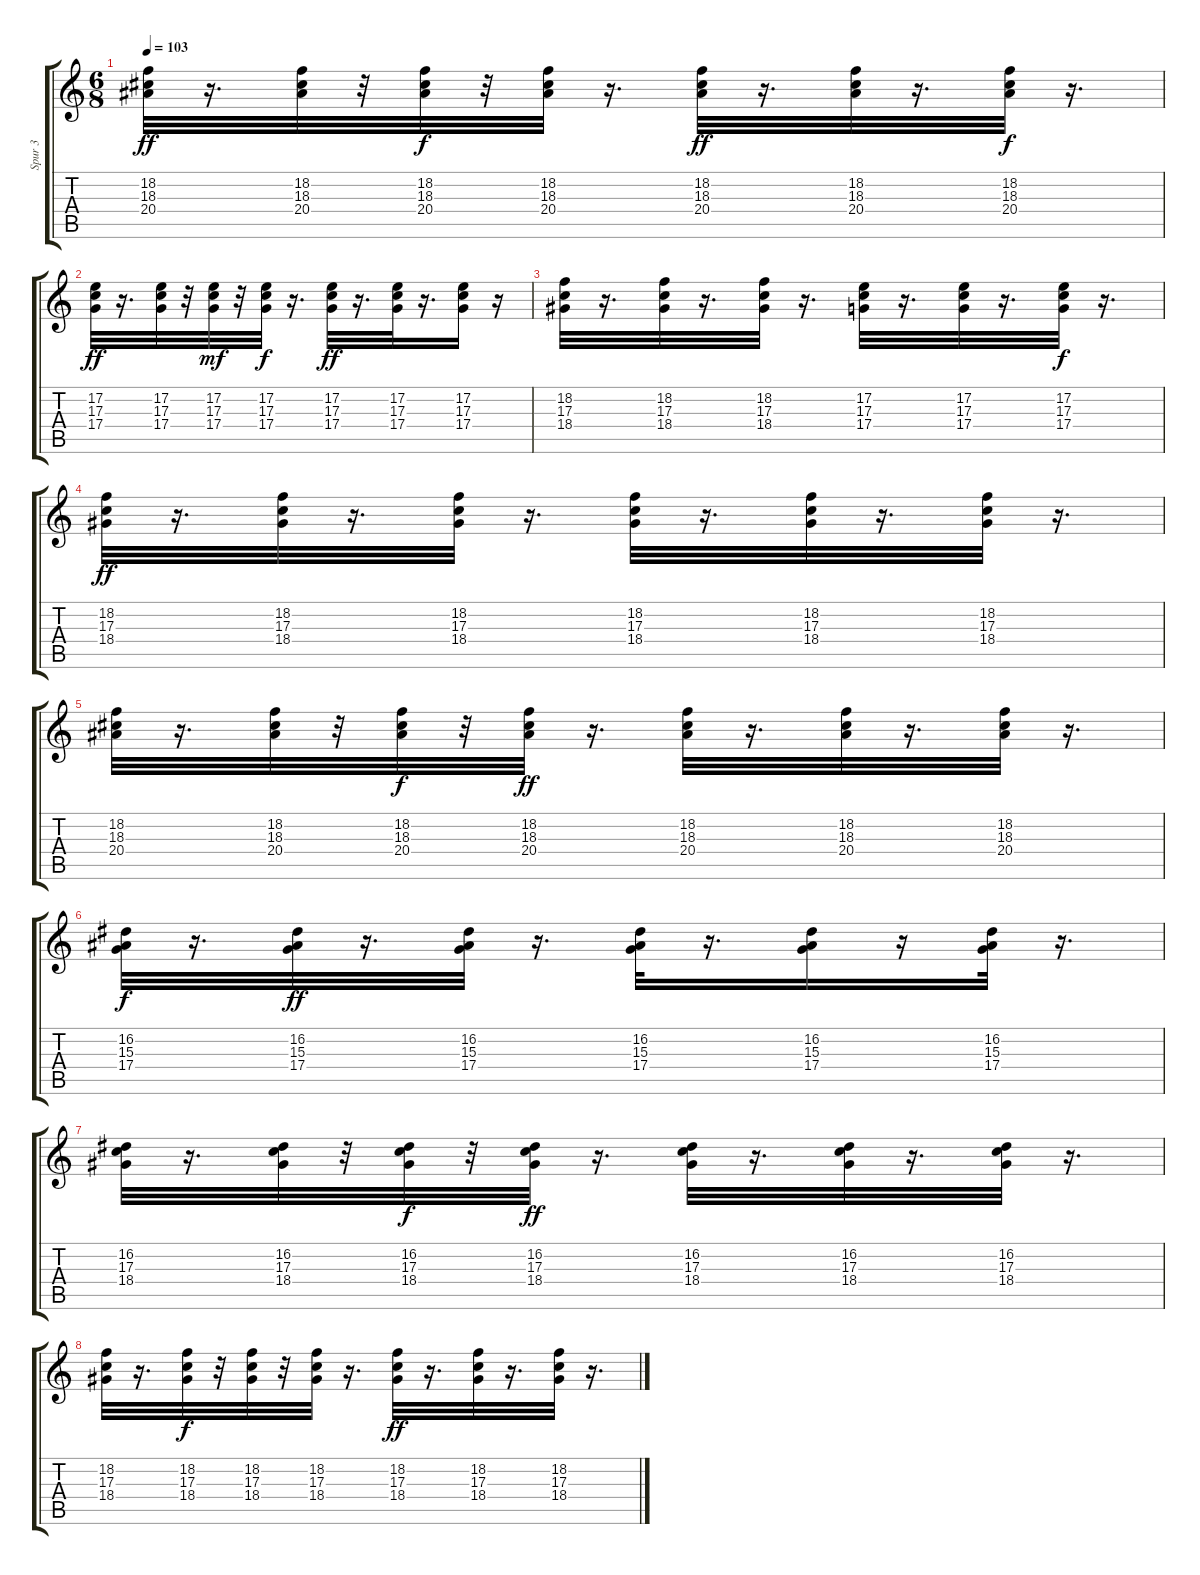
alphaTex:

\track ("Spur 3" "Spur 3") {instrument acousticgrandpiano}
\staff {score tabs}
\tuning (E4 B3 G3 D3 A2 E2) {hide}
\ts (6 8)
\tempo 103
\clef g2
\ks c
(18.2 18.3 20.4).32{dy ff} r.16{d} (18.2 18.3 20.4).32 r.32 (18.2 18.3 20.4).32{dy f} r.32 (18.2 18.3 20.4).32 r.16{d} (18.2 18.3 20.4).32{dy ff} r.16{d} (18.2 18.3 20.4).32 r.16{d} (18.2 18.3 20.4).32{dy f} r.16{d} |
(17.2 17.3 17.4).32{dy ff} r.16{d} (17.2 17.3 17.4).32 r.32 (17.2 17.3 17.4).32{dy mf} r.32 (17.2 17.3 17.4).32{dy f} r.16{d} (17.2 17.3 17.4).32{dy ff} r.16{d} (17.2 17.3 17.4).32 r.16{d} (17.2 17.3 17.4).16 r.16 |
(18.2 17.3 18.4).32 r.16{d} (18.2 17.3 18.4).32 r.16{d} (18.2 17.3 18.4).32 r.16{d} (17.2 17.3 17.4).32 r.16{d} (17.2 17.3 17.4).32 r.16{d} (17.2 17.3 17.4).32{dy f} r.16{d} |
(18.2 17.3 18.4).32{dy ff} r.16{d} (18.2 17.3 18.4).32 r.16{d} (18.2 17.3 18.4).32 r.16{d} (18.2 17.3 18.4).32 r.16{d} (18.2 17.3 18.4).32 r.16{d} (18.2 17.3 18.4).32 r.16{d} |
(18.2 18.3 20.4).32 r.16{d} (18.2 18.3 20.4).32 r.32 (18.2 18.3 20.4).32{dy f} r.32 (18.2 18.3 20.4).32{dy ff} r.16{d} (18.2 18.3 20.4).32 r.16{d} (18.2 18.3 20.4).32 r.16{d} (18.2 18.3 20.4).32 r.16{d} |
(16.2 15.3 17.4).32{dy f} r.16{d} (16.2 15.3 17.4).32{dy ff} r.16{d} (16.2 15.3 17.4).32 r.16{d} (16.2 15.3 17.4).32 r.16{d} (16.2 15.3 17.4).16 r.16 (16.2 15.3 17.4).32 r.16{d} |
(16.2 17.3 18.4).32 r.16{d} (16.2 17.3 18.4).32 r.32 (16.2 17.3 18.4).32{dy f} r.32 (16.2 17.3 18.4).32{dy ff} r.16{d} (16.2 17.3 18.4).32 r.16{d} (16.2 17.3 18.4).32 r.16{d} (16.2 17.3 18.4).32 r.16{d} |
(18.2 17.3 18.4).32 r.16{d} (18.2 17.3 18.4).32{dy f} r.32 (18.2 17.3 18.4).32 r.32 (18.2 17.3 18.4).32 r.16{d} (18.2 17.3 18.4).32{dy ff} r.16{d} (18.2 17.3 18.4).32 r.16{d} (18.2 17.3 18.4).32 r.16{d}
